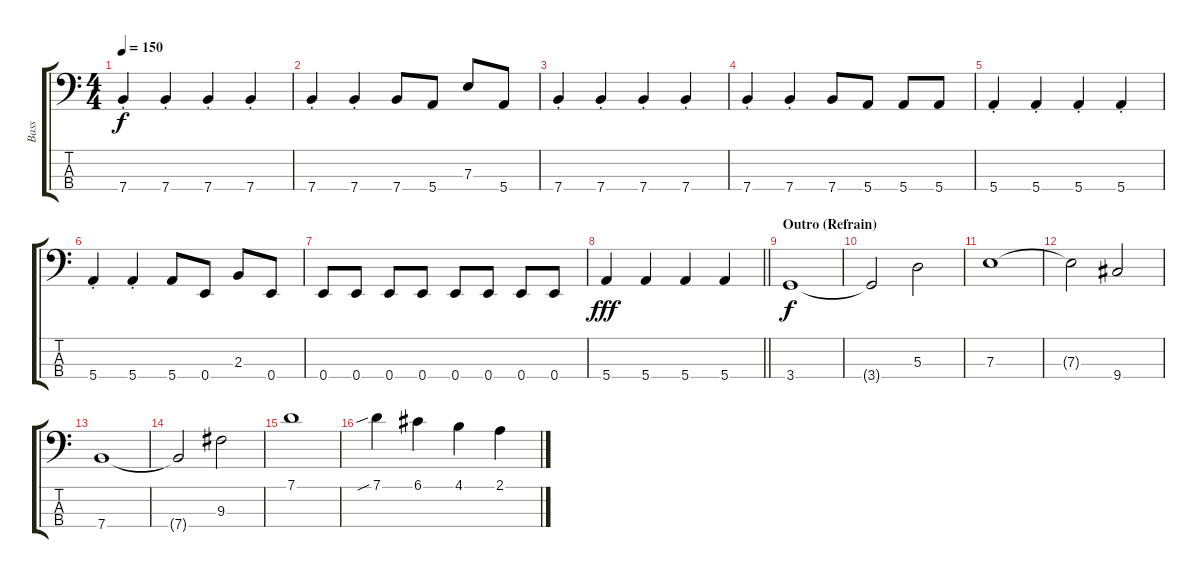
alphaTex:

\track ("Bass" "Bass") {instrument electricbassfinger}
\staff {score tabs}
\tuning (G2 D2 A1 E1) {hide}
\ts (4 4)
\tempo 150
\clef f4
\ks c
7.4{st}.4{dy f} 7.4{st}.4 7.4{st}.4 7.4{st}.4 |
7.4{st}.4 7.4{st}.4 7.4.8 5.4.8 7.3.8 5.4.8 |
7.4{st}.4 7.4{st}.4 7.4{st}.4 7.4{st}.4 |
7.4{st}.4 7.4{st}.4 7.4.8 5.4.8 5.4.8 5.4.8 |
5.4{st}.4 5.4{st}.4 5.4{st}.4 5.4{st}.4 |
5.4{st}.4 5.4{st}.4 5.4.8 0.4.8 2.3.8 0.4.8 |
0.4.8 0.4.8 0.4.8 0.4.8 0.4.8 0.4.8 0.4.8 0.4.8 |
\barLineRight lightlight
5.4.4{dy fff volume 16} 5.4.4 5.4.4 5.4.4 |
\section ("" "Outro (Refrain)")
3.4.1{dy f volume 11} |
3.4{t}.2 5.3.2 |
7.3.1 |
7.3{t}.2 9.4.2 |
7.4.1 |
7.4{t}.2 9.3.2 |
7.1.1 |
7.1{sib}.4 6.1.4 4.1.4 2.1.4
